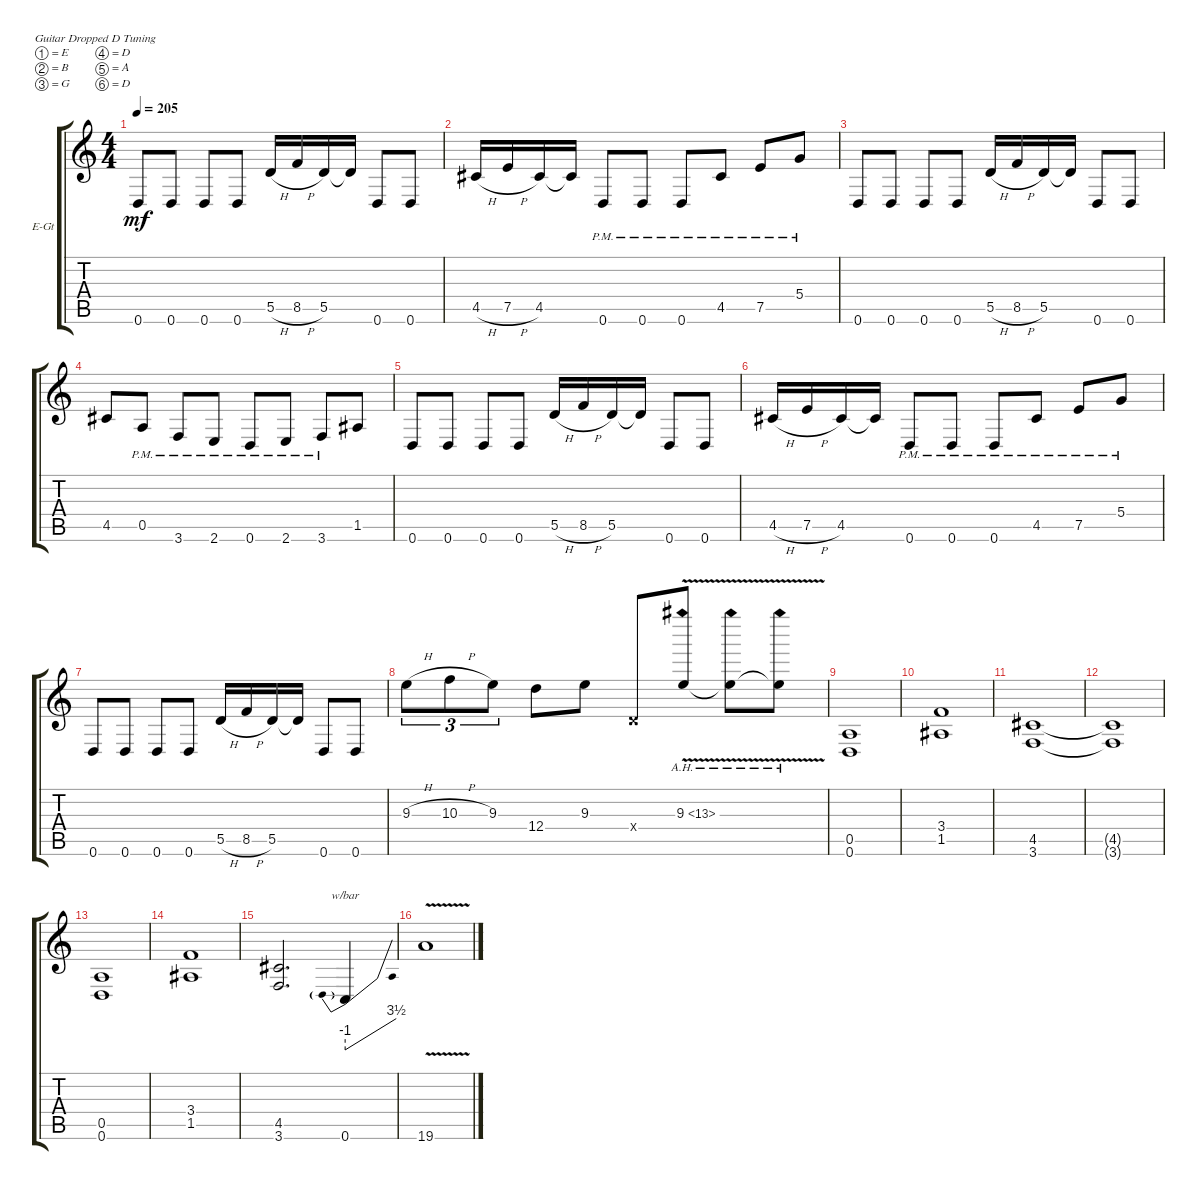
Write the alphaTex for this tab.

\defaultSystemsLayout 4
\bracketExtendMode groupsimilarinstruments
\firstSystemTrackNameOrientation horizontal
\otherSystemsTrackNameOrientation horizontal
\track ("left" "E-Gt") {instrument overdrivenguitar}
\staff {score tabs}
\tuning (E4 B3 G3 D3 A2 D2)
\ts (4 4)
\tempo 205
\clef g2
\ks c
0.6.8{dy mf} 0.6.8 0.6.8 0.6.8 5.5{h}.16 8.5{h}.16 5.5.16 5.5{t}.16 0.6.8 0.6.8 |
4.5{h}.16 7.5{h}.16 4.5.16 4.5{t}.16 0.6{pm}.8 0.6{pm}.8 0.6{pm}.8 4.5{pm}.8 7.5{pm}.8 5.4{pm}.8 |
0.6.8 0.6.8 0.6.8 0.6.8 5.5{h}.16 8.5{h}.16 5.5.16 5.5{t}.16 0.6.8 0.6.8 |
4.5.8 0.5{pm}.8 3.6{pm}.8 2.6{pm}.8 0.6{pm}.8 2.6{pm}.8 3.6{pm}.8 1.5.8 |
0.6.8 0.6.8 0.6.8 0.6.8 5.5{h}.16 8.5{h}.16 5.5.16 5.5{t}.16 0.6.8 0.6.8 |
4.5{h}.16 7.5{h}.16 4.5.16 4.5{t}.16 0.6{pm}.8 0.6{pm}.8 0.6{pm}.8 4.5{pm}.8 7.5{pm}.8 5.4{pm}.8 |
0.6.8 0.6.8 0.6.8 0.6.8 5.5{h}.16 8.5{h}.16 5.5.16 5.5{t}.16 0.6.8 0.6.8 |
9.3{h}.8{tu (3 2)} 10.3{h}.8{tu (3 2)} 9.3.8{tu (3 2)} 12.4.8 9.3.8 0.4{x}.8 9.3{ah 4 v}.8 9.3{ah 4 v t}.8 9.3{ah 4 v t}.8 |
(0.5 0.6).1 |
(1.5 3.4).1 |
(3.6 4.5).1 |
(4.5{t} 3.6{t}).1 |
(0.5 0.6).1 |
(1.5 3.4).1 |
(3.6 4.5).2{d} 0.6.4{tbe (predivedive default 0 -4 60 14)} |
19.6{v}.1
